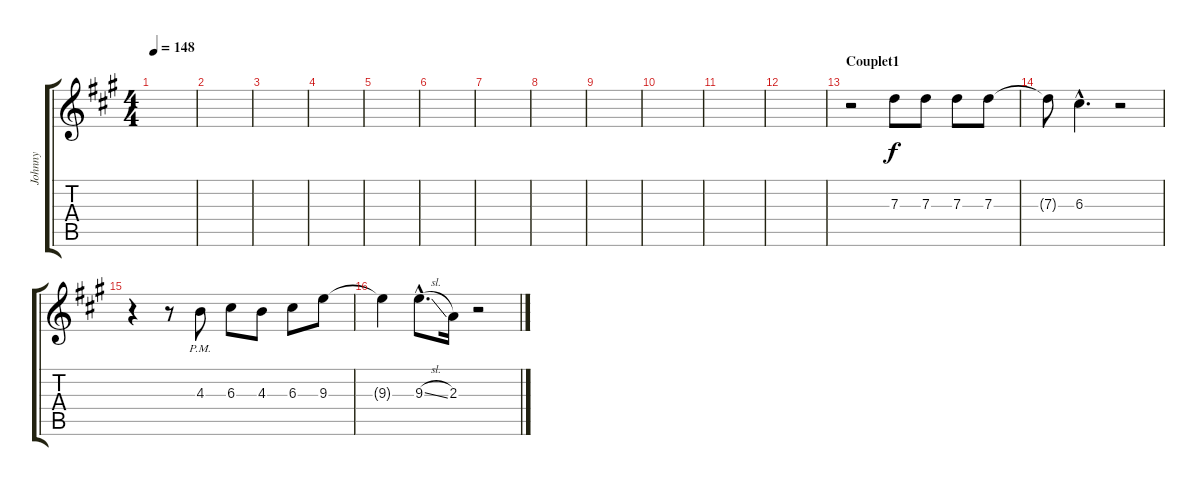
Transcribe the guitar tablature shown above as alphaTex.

\track ("Johnny" "Johnny") {instrument overdrivenguitar}
\staff {score tabs}
\tuning (E4 B3 G3 D3 A2 E2) {hide}
\ts (4 4)
\tempo 148
\clef g2
\ks a
|
|
|
|
|
|
|
|
|
|
|
|
\section ("" "Couplet1")
r.2 7.3.8 7.3.8 7.3.8 7.3.8 |
7.3{t}.8 6.3{hac}.4{d} r.2 |
r.4 r.8 4.3{pm}.8 6.3.8 4.3.8 6.3.8 9.3.8 |
9.3{t}.4 9.3{sl hac}.8{d} 2.3.16 r.2
